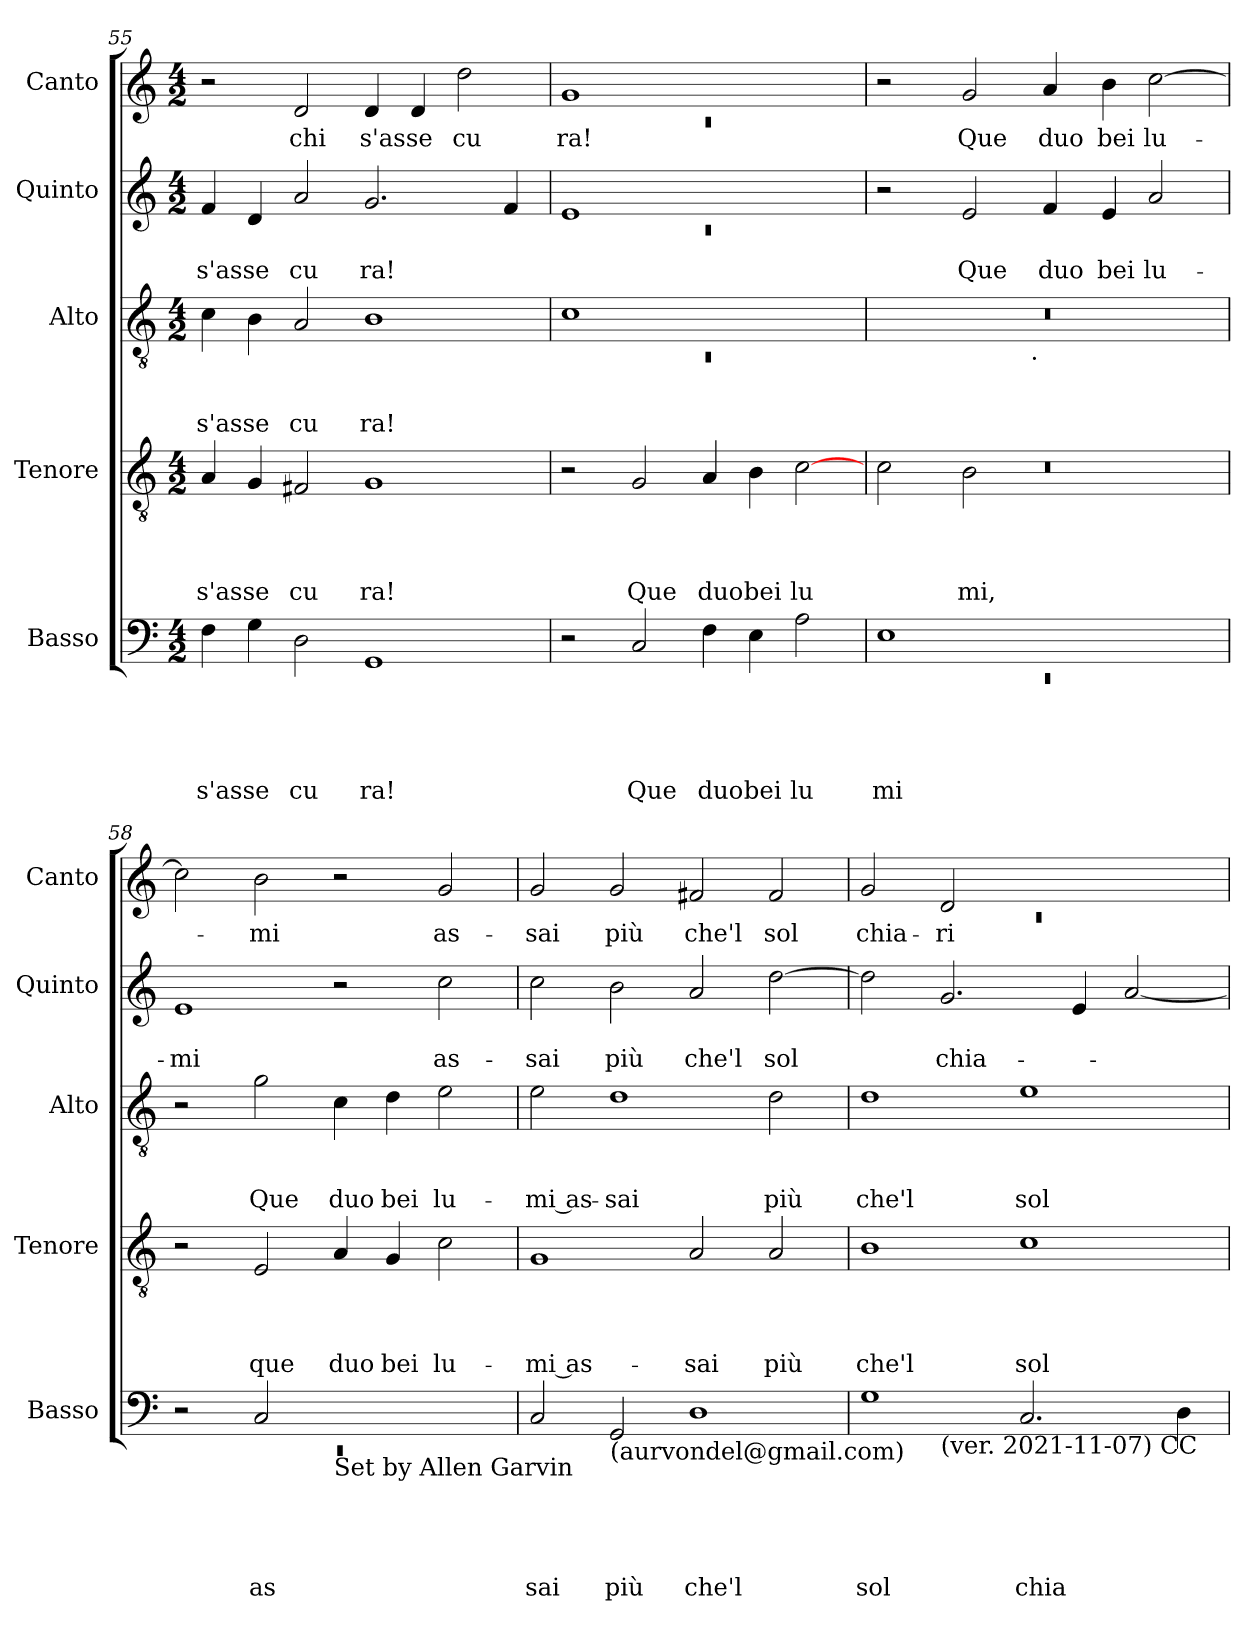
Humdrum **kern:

**kern	**text	**text	**text	**text	**text	**kern	**text	**text	**text	**text	**kern	**text	**text	**text	**kern	**text	**text	**kern	**text
*part5	*part5	*part5	*part5	*part5	*part5	*part4	*part4	*part4	*part4	*part4	*part3	*part3	*part3	*part3	*part2	*part2	*part2	*part1	*part1
*staff5	*staff5	*staff5	*staff5	*staff5	*staff5	*staff4	*staff4	*staff4	*staff4	*staff4	*staff3	*staff3	*staff3	*staff3	*staff2	*staff2	*staff2	*staff1	*staff1
*I"Basso	*	*	*	*	*	*I"Tenore	*	*	*	*	*I"Alto	*	*	*	*I"Quinto	*	*	*I"Canto	*
*I'Basso	*	*	*	*	*	*I'Tenore	*	*	*	*	*I'Alto	*	*	*	*I'Quinto	*	*	*I'Canto	*
*clefF4	*	*	*	*	*	*clefGv2	*	*	*	*	*clefGv2	*	*	*	*clefG2	*	*	*clefG2	*
*k[]	*	*	*	*	*	*k[]	*	*	*	*	*k[]	*	*	*	*k[]	*	*	*k[]	*
*C:	*	*	*	*	*	*C:	*	*	*	*	*C:	*	*	*	*C:	*	*	*C:	*
*M4/2	*	*	*	*	*	*M4/2	*	*	*	*	*M4/2	*	*	*	*M4/2	*	*	*M4/2	*
=55	=55	=55	=55	=55	=55	=55	=55	=55	=55	=55	=55	=55	=55	=55	=55	=55	=55	=55	=55
!	!	!	!	!	!LO:LY:b	!	!	!	!	!LO:LY:b	!	!	!	!LO:LY:b	!	!	!LO:LY:b	!	!
4F\	.	.	.	.	s'as	4A/	.	.	.	s'as	4c\	.	.	s'as	4f/	.	s'as	2r	.
!	!	!	!	!	!LO:LY:b	!	!	!	!	!LO:LY:b	!	!	!	!LO:LY:b	!	!	!LO:LY:b	!	!
4G\	.	.	.	.	se	4G/	.	.	.	se	4B\	.	.	se	4d/	.	se	.	.
!	!	!	!	!	!LO:LY:b	!	!	!	!	!LO:LY:b	!	!	!	!LO:LY:b	!	!	!LO:LY:b	!	!LO:LY:b
2D\	.	.	.	.	cu	2F#X/	.	.	.	cu	2A/	.	.	cu	2a/	.	cu	2d/	chi
!	!	!	!	!	!LO:LY:b	!	!	!	!	!LO:LY:b	!	!	!	!LO:LY:b	!	!	!LO:LY:b	!	!LO:LY:b
1GG	.	.	.	.	ra!	1G	.	.	.	ra!	1B	.	.	ra!	2.g/	.	ra!	4d/	s'as
!	!	!	!	!	!	!	!	!	!	!	!	!	!	!	!	!	!	!	!LO:LY:b
.	.	.	.	.	.	.	.	.	.	.	.	.	.	.	.	.	.	4d/	se
!	!	!	!	!	!	!	!	!	!	!	!	!	!	!	!	!	!	!	!LO:LY:b
.	.	.	.	.	.	.	.	.	.	.	.	.	.	.	.	.	.	2dd\	cu
.	.	.	.	.	.	.	.	.	.	.	.	.	.	.	4f/	.	.	.	.
=56	=56	=56	=56	=56	=56	=56	=56	=56	=56	=56	=56	=56	=56	=56	=56	=56	=56	=56	=56
*	*	*	*	*	*	*	*	*	*	*	*^	*	*	*	*^	*	*	*^	*
!	!	!	!	!	!	!	!	!	!	!	!	!LO:N:vis=1	!	!	!	!	!LO:N:vis=1	!	!	!	!LO:N:vis=1	!LO:LY:b
2r	.	.	.	.	.	2r	.	.	.	.	1c	0rC	.	.	.	1e	0rc	.	.	1g>	0rc	ra!
!	!	!	!	!	!LO:LY:b	!	!	!	!	!LO:LY:b	!	!	!	!	!	!	!	!	!	!	!	!
2C/	.	.	.	.	Que	2G/	.	.	.	Que	.	.	.	.	.	.	.	.	.	.	.	.
!	!	!	!	!	!LO:LY:b	!	!	!	!	!LO:LY:b	!	!	!	!	!	!	!	!	!	!	!	!
4F\	.	.	.	.	duo	4A/	.	.	.	duo	1ryy	.	.	.	.	1ryy	.	.	.	1ryy	.	.
!	!	!	!	!	!LO:LY:b	!	!	!	!	!LO:LY:b	!	!	!	!	!	!	!	!	!	!	!	!
4E\	.	.	.	.	bei	4B\	.	.	.	bei	.	.	.	.	.	.	.	.	.	.	.	.
!	!	!	!	!	!LO:LY:b	!	!	!	!	!LO:LY:b	!	!	!	!	!	!	!	!	!	!	!	!
2A\	.	.	.	.	lu	[<2c\	.	.	.	lu	.	.	.	.	.	.	.	.	.	.	.	.
*	*	*	*	*	*	*	*	*	*	*	*	*	*	*	*	*v	*v	*	*	*	*	*
*	*	*	*	*	*	*	*	*	*	*	*	*	*	*	*	*	*	*	*v	*v	*
!!LO:LB:g=z
=57	=57	=57	=57	=57	=57	=57	=57	=57	=57	=57	=57	=57	=57	=57	=57	=57	=57	=57	=57	=57
*^	*	*	*	*	*	*^	*	*	*	*	*	*	*	*	*	*	*	*	*	*
*	*	*	*	*	*	*	*	*^	*	*	*	*	*	*	*	*	*	*	*	*	*	*
!	!LO:N:vis=1	!	!	!	!	!LO:LY:b	!	!	!LO:N:vis=1	!	!	!	!	!	!	!	!	!	!	!	!	!	!
1E	0rEE	.	.	.	.	mi	16ryy	2c\	0r	.	.	.	.	0r	2ryy	.	.	.	2r	.	.	2r	.
.	.	.	.	.	.	.	1ryy	.	.	.	.	.	.	.	.	.	.	.	.	.	.	.	.
!	!	!	!	!	!	!	!	!	!	!	!	!	!LO:LY:b	!	!	!	!	!	!	!	!LO:LY:b	!	!LO:LY:b
.	.	.	.	.	.	.	.	2B\	.	.	.	.	mi,	.	4...ryy	.	.	.	2e/	.	Que	2g/	Que
!	!	!	!	!	!	!	!	!	!	!	!	!	!	!	!LO:TX:b:t=.	!	!	!	!	!	!	!	!
.	.	.	.	.	.	.	.	.	.	.	.	.	.	.	1ryy	.	.	.	.	.	.	.	.
!	!	!	!	!	!	!	!	!	!	!	!	!	!	!	!	!	!	!	!	!	!LO:LY:b	!	!LO:LY:b
1ryy	.	.	.	.	.	.	.	1ryy	.	.	.	.	.	.	.	.	.	.	4f/	.	duo	4a/	duo
.	.	.	.	.	.	.	2...ryy	.	.	.	.	.	.	.	.	.	.	.	.	.	.	.	.
!	!	!	!	!	!	!	!	!	!	!	!	!	!	!	!	!	!	!	!	!	!LO:LY:b	!	!LO:LY:b
.	.	.	.	.	.	.	.	.	.	.	.	.	.	.	.	.	.	.	4e/	.	bei	4b\	bei
!	!	!	!	!	!	!	!	!	!	!	!	!	!	!	!	!	!	!	!	!	!LO:LY:b	!	!LO:LY:b
.	.	.	.	.	.	.	.	.	.	.	.	.	.	.	.	.	.	.	2a/	.	lu-	[>2cc\	lu-
.	.	.	.	.	.	.	.	.	.	.	.	.	.	.	32ryy	.	.	.	.	.	.	.	.
=58	=58	=58	=58	=58	=58	=58	=58	=58	=58	=58	=58	=58	=58	=58	=58	=58	=58	=58	=58	=58	=58	=58	=58
!	!LO:N:vis=1	!	!	!	!	!	!	!	!	!	!	!	!	!	!	!	!	!	!	!	!LO:LY:b	!	!
*	*	*	*	*	*	*	*v	*v	*v	*	*	*	*	*	*	*	*	*	*	*	*	*	*
*	*^	*	*	*	*	*	*	*	*	*	*	*v	*v	*	*	*	*	*	*	*	*
0ryy	0rEE	2r	.	.	.	.	.	2r	.	.	.	.	2r	.	.	.	1e	.	-mi	2cc\]	.
!	!	!	!	!	!	!	!LO:LY:b	!	!	!	!	!LO:LY:b	!	!	!	!LO:LY:b	!	!	!	!	!LO:LY:b
.	.	2C/	.	.	.	.	as	2E/	.	.	.	que	2g\	.	.	Que	.	.	.	2b\	-mi
!	!	!LO:TX:b:t=Set by Allen Garvin	!	!	!	!	!	!	!	!	!	!	!	!	!	!	!	!	!	!	!
!	!	!	!	!	!	!	!	!	!	!	!	!LO:LY:b	!	!	!	!LO:LY:b	!	!	!	!	!
.	.	1ryy	.	.	.	.	.	4A/	.	.	.	duo	4c\	.	.	duo	2r	.	.	2r	.
!	!	!	!	!	!	!	!	!	!	!	!	!LO:LY:b	!	!	!	!LO:LY:b	!	!	!	!	!
.	.	.	.	.	.	.	.	4G/	.	.	.	bei	4d\	.	.	bei	.	.	.	.	.
!	!	!	!	!	!	!	!	!	!	!	!	!LO:LY:b	!	!	!	!LO:LY:b	!	!	!LO:LY:b	!	!LO:LY:b
.	.	.	.	.	.	.	.	2c\	.	.	.	lu-	2e\	.	.	lu-	2cc\	.	as-	2g/	as-
*v	*v	*v	*	*	*	*	*	*	*	*	*	*	*	*	*	*	*	*	*	*	*
=59	=59	=59	=59	=59	=59	=59	=59	=59	=59	=59	=59	=59	=59	=59	=59	=59	=59	=59	=59
!	!	!	!	!	!LO:LY:b	!	!	!	!	!LO:LY:b:rj	!	!	!	!LO:LY:b:rj	!	!	!LO:LY:b	!	!LO:LY:b
2C/	.	.	.	.	sai	1G	.	.	.	-mi as-	2e\	.	.	-mi as-	2cc\	.	-sai	2g/	-sai
!LO:TX:b:t=(aurvondel@gmail.com)	!	!	!	!	!	!	!	!	!	!	!	!	!	!	!	!	!	!	!
!	!	!	!	!	!LO:LY:b	!	!	!	!	!	!	!	!	!LO:LY:b	!	!	!LO:LY:b	!	!LO:LY:b
2GG/	.	.	.	.	più	.	.	.	.	.	1d	.	.	-sai	2b\	.	più	2g/	più
!	!	!	!	!	!LO:LY:b	!	!	!	!	!LO:LY:b	!	!	!	!	!	!	!LO:LY:b	!	!LO:LY:b
1D	.	.	.	.	che'l	2A/	.	.	.	-sai	.	.	.	.	2a/	.	che'l	2f#X/	che'l
!	!	!	!	!	!	!	!	!	!	!LO:LY:b	!	!	!	!LO:LY:b	!	!	!LO:LY:b	!	!LO:LY:b
.	.	.	.	.	.	2A/	.	.	.	più	2d\	.	.	più	[>2dd\	.	sol	2f#/	sol
=60	=60	=60	=60	=60	=60	=60	=60	=60	=60	=60	=60	=60	=60	=60	=60	=60	=60	=60	=60
*	*	*	*	*	*	*	*	*	*	*	*	*	*	*	*	*	*	*^	*
!	!	!	!	!	!LO:LY:b	!	!	!	!	!LO:LY:b	!	!	!	!LO:LY:b	!	!	!	!	!LO:N:vis=1	!LO:LY:b
*^	*	*	*	*	*	*	*	*	*	*	*	*	*	*	*	*	*	*	*	*
1G	2ryy	.	.	.	.	sol	1B	.	.	.	che'l	1d	.	.	che'l	2dd\]	.	.	2g/	0rc	chia-
!	!LO:TX:b:t=(ver. 2021-11-07) CC	!	!	!	!	!	!	!	!	!	!	!	!	!	!	!	!	!	!	!	!
!	!	!	!	!	!	!	!	!	!	!	!	!	!	!	!	!	!	!LO:LY:b	!	!	!LO:LY:b
.	1.ryy	.	.	.	.	.	.	.	.	.	.	.	.	.	.	2.g/	.	chia-	2d/	.	-ri
!	!	!	!	!	!	!LO:LY:b	!	!	!	!	!LO:LY:b	!	!	!	!LO:LY:b	!	!	!	!	!	!
2.C/	.	.	.	.	.	chia	1c	.	.	.	sol	1e	.	.	sol	.	.	.	1ryy	.	.
.	.	.	.	.	.	.	.	.	.	.	.	.	.	.	.	4e/	.	.	.	.	.
.	.	.	.	.	.	.	.	.	.	.	.	.	.	.	.	[<2a/	.	.	.	.	.
4D\	.	.	.	.	.	.	.	.	.	.	.	.	.	.	.	.	.	.	.	.	.
*v	*v	*	*	*	*	*	*	*	*	*	*	*	*	*	*	*	*	*	*v	*v	*
=	=	=	=	=	=	=	=	=	=	=	=	=	=	=	=	=	=	=	=
*-	*-	*-	*-	*-	*-	*-	*-	*-	*-	*-	*-	*-	*-	*-	*-	*-	*-	*-	*-
